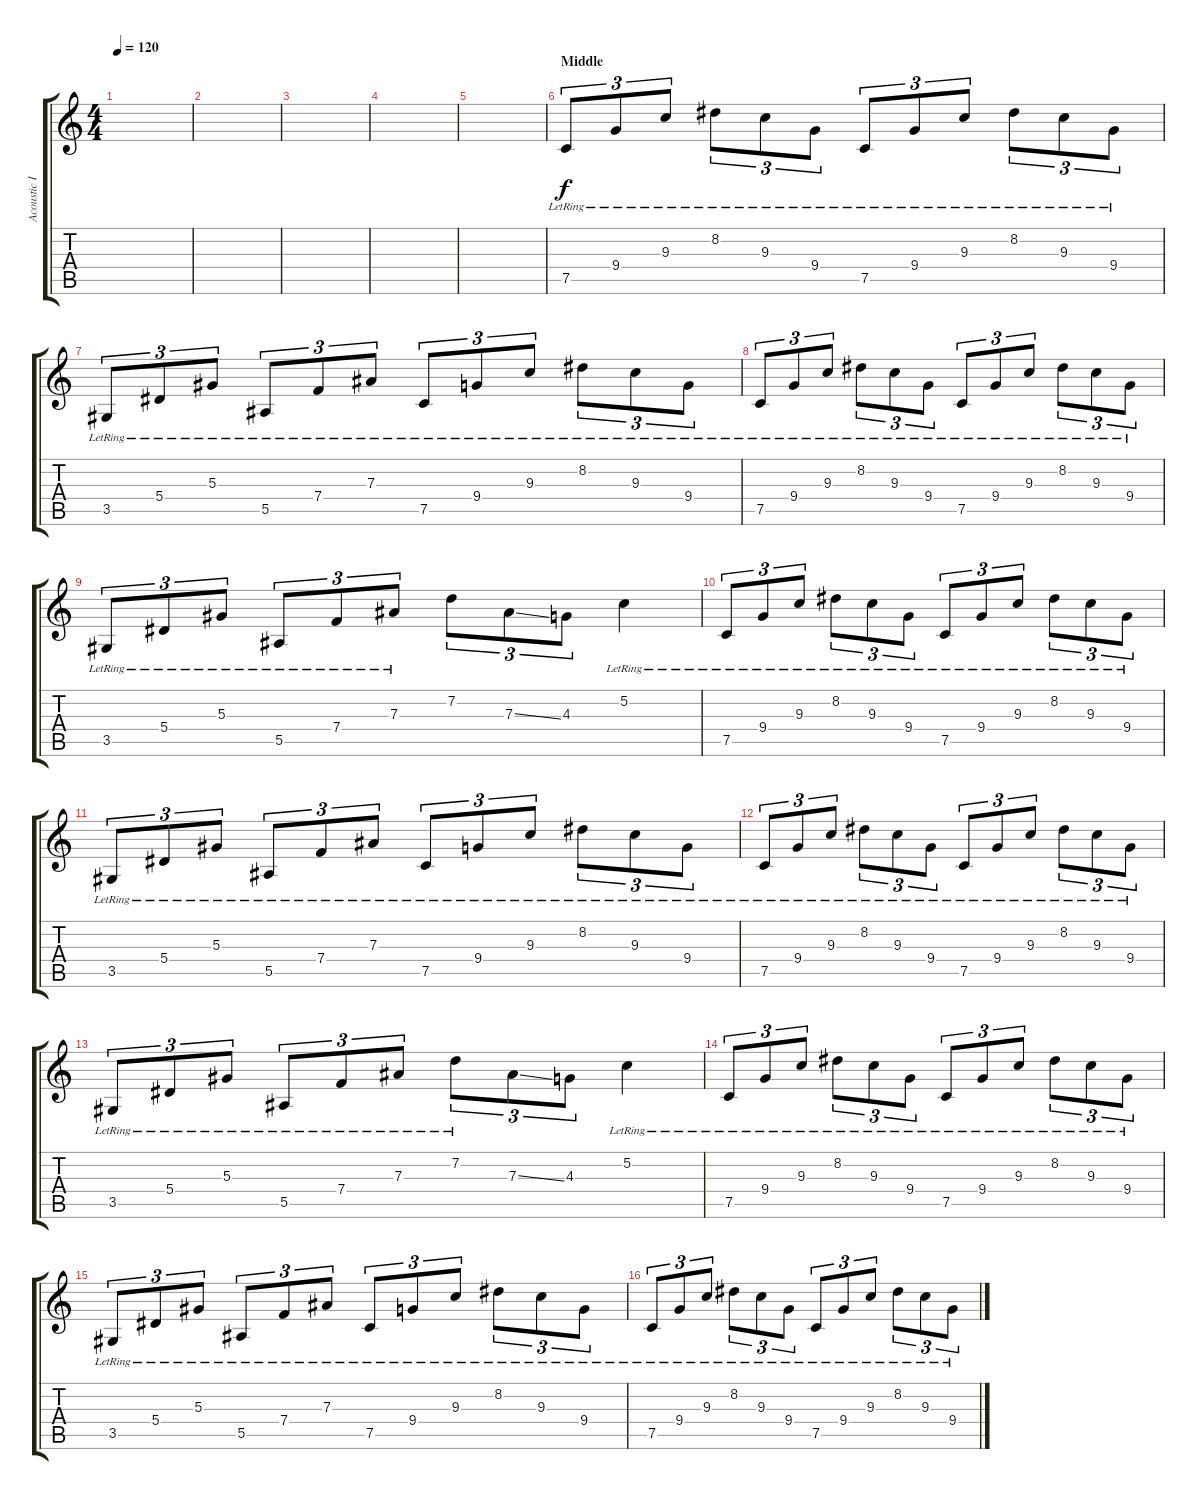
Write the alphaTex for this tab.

\track ("Acoustic II / Rob" "Acoustic I") {instrument acousticguitarsteel}
\staff {score tabs}
\tuning (C4 G3 Eb3 Bb2 F2 C2) {hide}
\ts (4 4)
\tempo 120
\clef g2
\ks c
|
|
|
|
|
\section ("" "Middle")
7.5{lr}.8{tu (3 2)} 9.4{lr}.8{tu (3 2)} 9.3{lr}.8{tu (3 2)} 8.2{lr}.8{tu (3 2)} 9.3{lr}.8{tu (3 2)} 9.4{lr}.8{tu (3 2)} 7.5{lr}.8{tu (3 2)} 9.4{lr}.8{tu (3 2)} 9.3{lr}.8{tu (3 2)} 8.2{lr}.8{tu (3 2)} 9.3{lr}.8{tu (3 2)} 9.4{lr}.8{tu (3 2)} |
3.5{lr}.8{tu (3 2)} 5.4{lr}.8{tu (3 2)} 5.3{lr}.8{tu (3 2)} 5.5{lr}.8{tu (3 2)} 7.4{lr}.8{tu (3 2)} 7.3{lr}.8{tu (3 2)} 7.5{lr}.8{tu (3 2)} 9.4{lr}.8{tu (3 2)} 9.3{lr}.8{tu (3 2)} 8.2{lr}.8{tu (3 2)} 9.3{lr}.8{tu (3 2)} 9.4{lr}.8{tu (3 2)} |
7.5{lr}.8{tu (3 2)} 9.4{lr}.8{tu (3 2)} 9.3{lr}.8{tu (3 2)} 8.2{lr}.8{tu (3 2)} 9.3{lr}.8{tu (3 2)} 9.4{lr}.8{tu (3 2)} 7.5{lr}.8{tu (3 2)} 9.4{lr}.8{tu (3 2)} 9.3{lr}.8{tu (3 2)} 8.2{lr}.8{tu (3 2)} 9.3{lr}.8{tu (3 2)} 9.4{lr}.8{tu (3 2)} |
3.5{lr}.8{tu (3 2)} 5.4{lr}.8{tu (3 2)} 5.3{lr}.8{tu (3 2)} 5.5{lr}.8{tu (3 2)} 7.4{lr}.8{tu (3 2)} 7.3{lr}.8{tu (3 2)} 7.2.8{tu (3 2)} 7.3{ss}.8{tu (3 2)} 4.3.8{tu (3 2)} 5.2{lr}.4 |
7.5{lr}.8{tu (3 2)} 9.4{lr}.8{tu (3 2)} 9.3{lr}.8{tu (3 2)} 8.2{lr}.8{tu (3 2)} 9.3{lr}.8{tu (3 2)} 9.4{lr}.8{tu (3 2)} 7.5{lr}.8{tu (3 2)} 9.4{lr}.8{tu (3 2)} 9.3{lr}.8{tu (3 2)} 8.2{lr}.8{tu (3 2)} 9.3{lr}.8{tu (3 2)} 9.4{lr}.8{tu (3 2)} |
3.5{lr}.8{tu (3 2)} 5.4{lr}.8{tu (3 2)} 5.3{lr}.8{tu (3 2)} 5.5{lr}.8{tu (3 2)} 7.4{lr}.8{tu (3 2)} 7.3{lr}.8{tu (3 2)} 7.5{lr}.8{tu (3 2)} 9.4{lr}.8{tu (3 2)} 9.3{lr}.8{tu (3 2)} 8.2{lr}.8{tu (3 2)} 9.3{lr}.8{tu (3 2)} 9.4{lr}.8{tu (3 2)} |
7.5{lr}.8{tu (3 2)} 9.4{lr}.8{tu (3 2)} 9.3{lr}.8{tu (3 2)} 8.2{lr}.8{tu (3 2)} 9.3{lr}.8{tu (3 2)} 9.4{lr}.8{tu (3 2)} 7.5{lr}.8{tu (3 2)} 9.4{lr}.8{tu (3 2)} 9.3{lr}.8{tu (3 2)} 8.2{lr}.8{tu (3 2)} 9.3{lr}.8{tu (3 2)} 9.4{lr}.8{tu (3 2)} |
3.5{lr}.8{tu (3 2)} 5.4{lr}.8{tu (3 2)} 5.3{lr}.8{tu (3 2)} 5.5{lr}.8{tu (3 2)} 7.4{lr}.8{tu (3 2)} 7.3{lr}.8{tu (3 2)} 7.2{lr}.8{tu (3 2)} 7.3{ss}.8{tu (3 2)} 4.3.8{tu (3 2)} 5.2{lr}.4 |
7.5{lr}.8{tu (3 2)} 9.4{lr}.8{tu (3 2)} 9.3{lr}.8{tu (3 2)} 8.2{lr}.8{tu (3 2)} 9.3{lr}.8{tu (3 2)} 9.4{lr}.8{tu (3 2)} 7.5{lr}.8{tu (3 2)} 9.4{lr}.8{tu (3 2)} 9.3{lr}.8{tu (3 2)} 8.2{lr}.8{tu (3 2)} 9.3{lr}.8{tu (3 2)} 9.4{lr}.8{tu (3 2)} |
3.5{lr}.8{tu (3 2)} 5.4{lr}.8{tu (3 2)} 5.3{lr}.8{tu (3 2)} 5.5{lr}.8{tu (3 2)} 7.4{lr}.8{tu (3 2)} 7.3{lr}.8{tu (3 2)} 7.5{lr}.8{tu (3 2)} 9.4{lr}.8{tu (3 2)} 9.3{lr}.8{tu (3 2)} 8.2{lr}.8{tu (3 2)} 9.3{lr}.8{tu (3 2)} 9.4{lr}.8{tu (3 2)} |
7.5{lr}.8{tu (3 2)} 9.4{lr}.8{tu (3 2)} 9.3{lr}.8{tu (3 2)} 8.2{lr}.8{tu (3 2)} 9.3{lr}.8{tu (3 2)} 9.4{lr}.8{tu (3 2)} 7.5{lr}.8{tu (3 2)} 9.4{lr}.8{tu (3 2)} 9.3{lr}.8{tu (3 2)} 8.2{lr}.8{tu (3 2)} 9.3{lr}.8{tu (3 2)} 9.4{lr}.8{tu (3 2)}
